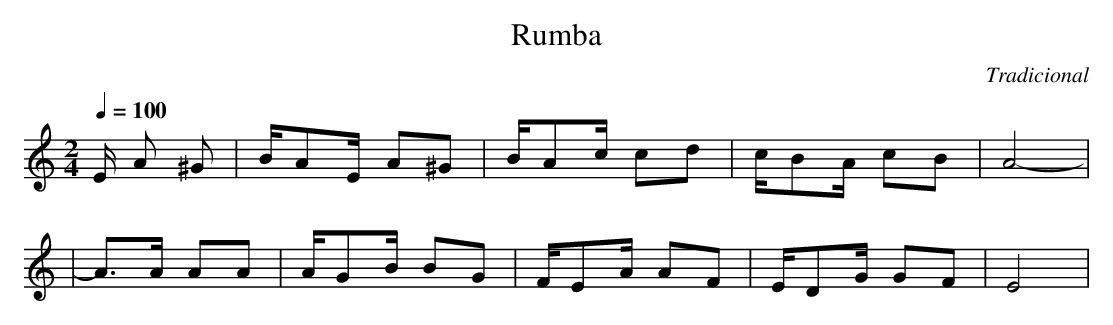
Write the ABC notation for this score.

X:1
T:Rumba
C:Tradicional
M:2/4
L:1/8
Q:1/4=100
K:Am
E/ A ^G|B/AE/ A^G|B/Ac/ cd|c/BA/ cB|A4-|
|A>A AA|A/GB/ BG|F/EA/ AF|E/DG/ GF|E4|
